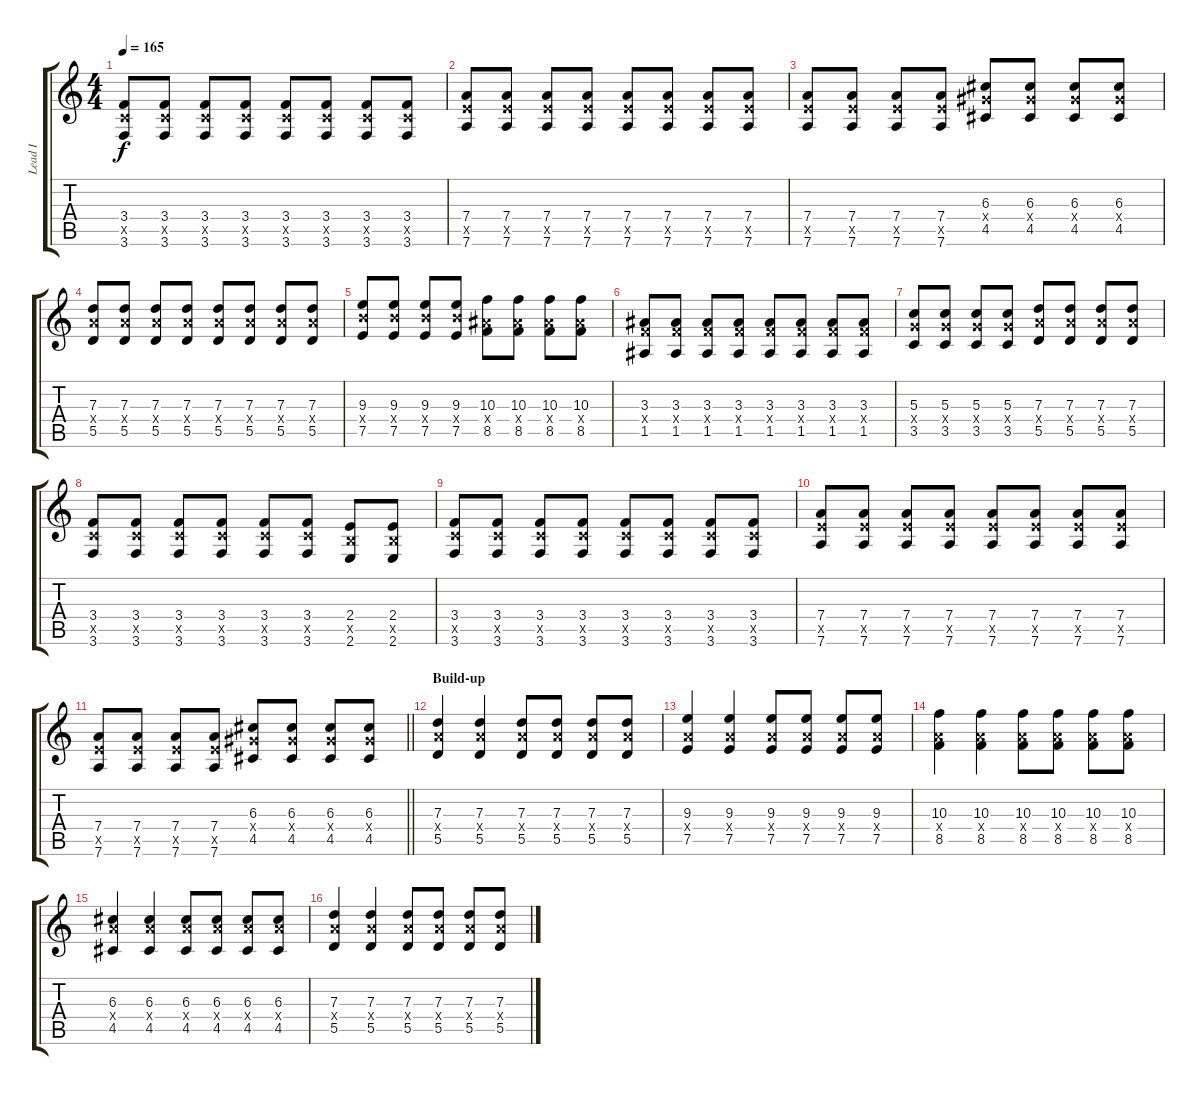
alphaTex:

\track ("Lead I" "Lead I") {instrument distortionguitar}
\staff {score tabs}
\tuning (E4 B3 G3 D3 A2 D2) {hide}
\ts (4 4)
\tempo 165
\clef g2
\ks c
(3.4 3.5{x} 3.6).8{dy f} (3.4 3.5{x} 3.6).8 (3.4 3.5{x} 3.6).8 (3.4 3.5{x} 3.6).8 (3.4 3.5{x} 3.6).8 (3.4 3.5{x} 3.6).8 (3.4 3.5{x} 3.6).8 (3.4 3.5{x} 3.6).8 |
(7.4 7.5{x} 7.6).8 (7.4 7.5{x} 7.6).8 (7.4 7.5{x} 7.6).8 (7.4 7.5{x} 7.6).8 (7.4 7.5{x} 7.6).8 (7.4 7.5{x} 7.6).8 (7.4 7.5{x} 7.6).8 (7.4 7.5{x} 7.6).8 |
(7.4 7.5{x} 7.6).8 (7.4 7.5{x} 7.6).8 (7.4 7.5{x} 7.6).8 (7.4 7.5{x} 7.6).8 (6.3 6.4{x} 4.5).8 (6.3 6.4{x} 4.5).8 (6.3 6.4{x} 4.5).8 (6.3 6.4{x} 4.5).8 |
(7.3 7.4{x} 5.5).8 (7.3 7.4{x} 5.5).8 (7.3 7.4{x} 5.5).8 (7.3 7.4{x} 5.5).8 (7.3 7.4{x} 5.5).8 (7.3 7.4{x} 5.5).8 (7.3 7.4{x} 5.5).8 (7.3 7.4{x} 5.5).8 |
(9.3 9.4{x} 7.5).8 (9.3 9.4{x} 7.5).8 (9.3 9.4{x} 7.5).8 (9.3 9.4{x} 7.5).8 (10.3 8.4{x} 8.5).8 (10.3 8.4{x} 8.5).8 (10.3 8.4{x} 8.5).8 (10.3 8.4{x} 8.5).8 |
(3.3 3.4{x} 1.5).8 (3.3 3.4{x} 1.5).8 (3.3 3.4{x} 1.5).8 (3.3 3.4{x} 1.5).8 (3.3 3.4{x} 1.5).8 (3.3 3.4{x} 1.5).8 (3.3 3.4{x} 1.5).8 (3.3 3.4{x} 1.5).8 |
(5.3 5.4{x} 3.5).8 (5.3 5.4{x} 3.5).8 (5.3 5.4{x} 3.5).8 (5.3 5.4{x} 3.5).8 (7.3 7.4{x} 5.5).8 (7.3 7.4{x} 5.5).8 (7.3 7.4{x} 5.5).8 (7.3 7.4{x} 5.5).8 |
(3.4 3.5{x} 3.6).8 (3.4 3.5{x} 3.6).8 (3.4 3.5{x} 3.6).8 (3.4 3.5{x} 3.6).8 (3.4 3.5{x} 3.6).8 (3.4 3.5{x} 3.6).8 (2.4 2.5{x} 2.6).8 (2.4 2.5{x} 2.6).8 |
(3.4 3.5{x} 3.6).8 (3.4 3.5{x} 3.6).8 (3.4 3.5{x} 3.6).8 (3.4 3.5{x} 3.6).8 (3.4 3.5{x} 3.6).8 (3.4 3.5{x} 3.6).8 (3.4 3.5{x} 3.6).8 (3.4 3.5{x} 3.6).8 |
(7.4 7.5{x} 7.6).8 (7.4 7.5{x} 7.6).8 (7.4 7.5{x} 7.6).8 (7.4 7.5{x} 7.6).8 (7.4 7.5{x} 7.6).8 (7.4 7.5{x} 7.6).8 (7.4 7.5{x} 7.6).8 (7.4 7.5{x} 7.6).8 |
\barLineRight lightlight
(7.4 7.5{x} 7.6).8 (7.4 7.5{x} 7.6).8 (7.4 7.5{x} 7.6).8 (7.4 7.5{x} 7.6).8 (6.3 6.4{x} 4.5).8 (6.3 6.4{x} 4.5).8 (6.3 6.4{x} 4.5).8 (6.3 6.4{x} 4.5).8 |
\section ("" "Build-up")
(7.3 7.4{x} 5.5).4{volume 13} (7.3 7.4{x} 5.5).4 (7.3 7.4{x} 5.5).8 (7.3 7.4{x} 5.5).8 (7.3 7.4{x} 5.5).8 (7.3 7.4{x} 5.5).8 |
(9.3 7.4{x} 7.5).4 (9.3 7.4{x} 7.5).4 (9.3 7.4{x} 7.5).8 (9.3 7.4{x} 7.5).8 (9.3 7.4{x} 7.5).8 (9.3 7.4{x} 7.5).8 |
(10.3 7.4{x} 8.5).4 (10.3 7.4{x} 8.5).4 (10.3 7.4{x} 8.5).8 (10.3 7.4{x} 8.5).8 (10.3 7.4{x} 8.5).8 (10.3 7.4{x} 8.5).8 |
(6.3 7.4{x} 4.5).4 (6.3 7.4{x} 4.5).4 (6.3 7.4{x} 4.5).8 (6.3 7.4{x} 4.5).8 (6.3 7.4{x} 4.5).8 (6.3 7.4{x} 4.5).8 |
(7.3 7.4{x} 5.5).4 (7.3 7.4{x} 5.5).4 (7.3 7.4{x} 5.5).8 (7.3 7.4{x} 5.5).8 (7.3 7.4{x} 5.5).8 (7.3 7.4{x} 5.5).8
